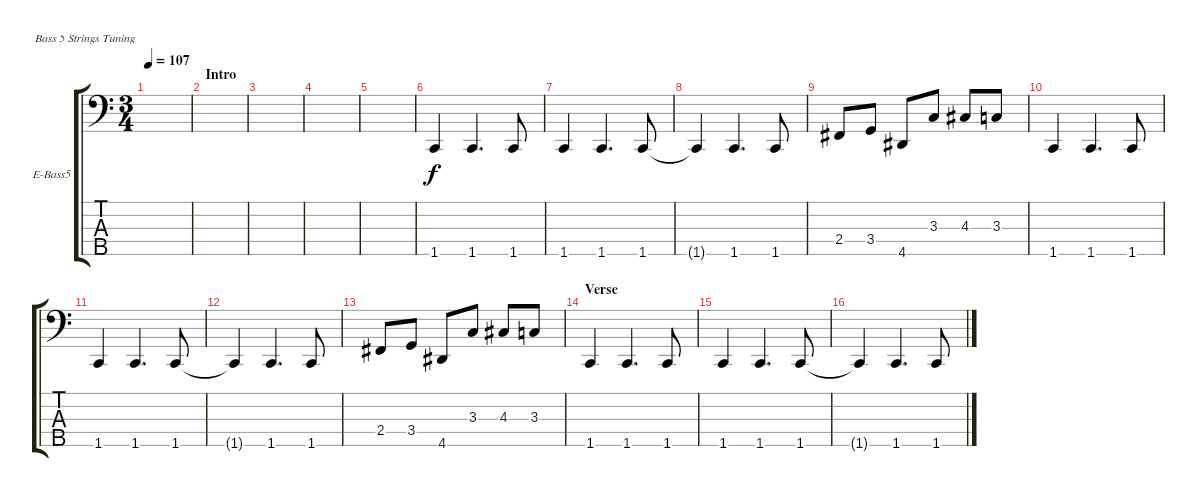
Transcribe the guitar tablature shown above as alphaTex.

\defaultSystemsLayout 4
\bracketExtendMode groupsimilarinstruments
\firstSystemTrackNameOrientation horizontal
\otherSystemsTrackNameOrientation horizontal
\track ("Electric Bass" "E-Bass5") {instrument electricbassfinger}
\staff {score tabs}
\tuning (G2 D2 A1 E1 B0)
\ts (3 4)
\tempo 107
\clef f4
\ks c
|
\section ("" "Intro")
|
|
|
|
1.5.4 1.5.4{d} 1.5.8 |
1.5.4 1.5.4{d} 1.5.8 |
1.5{t}.4 1.5.4{d} 1.5.8 |
2.4.8 3.4.8 4.5.8 3.3.8 4.3.8 3.3.8 |
1.5.4 1.5.4{d} 1.5.8 |
1.5.4 1.5.4{d} 1.5.8 |
1.5{t}.4 1.5.4{d} 1.5.8 |
2.4.8 3.4.8 4.5.8 3.3.8 4.3.8 3.3.8 |
\section ("" "Verse")
1.5.4 1.5.4{d} 1.5.8 |
1.5.4 1.5.4{d} 1.5.8 |
1.5{t}.4 1.5.4{d} 1.5.8
